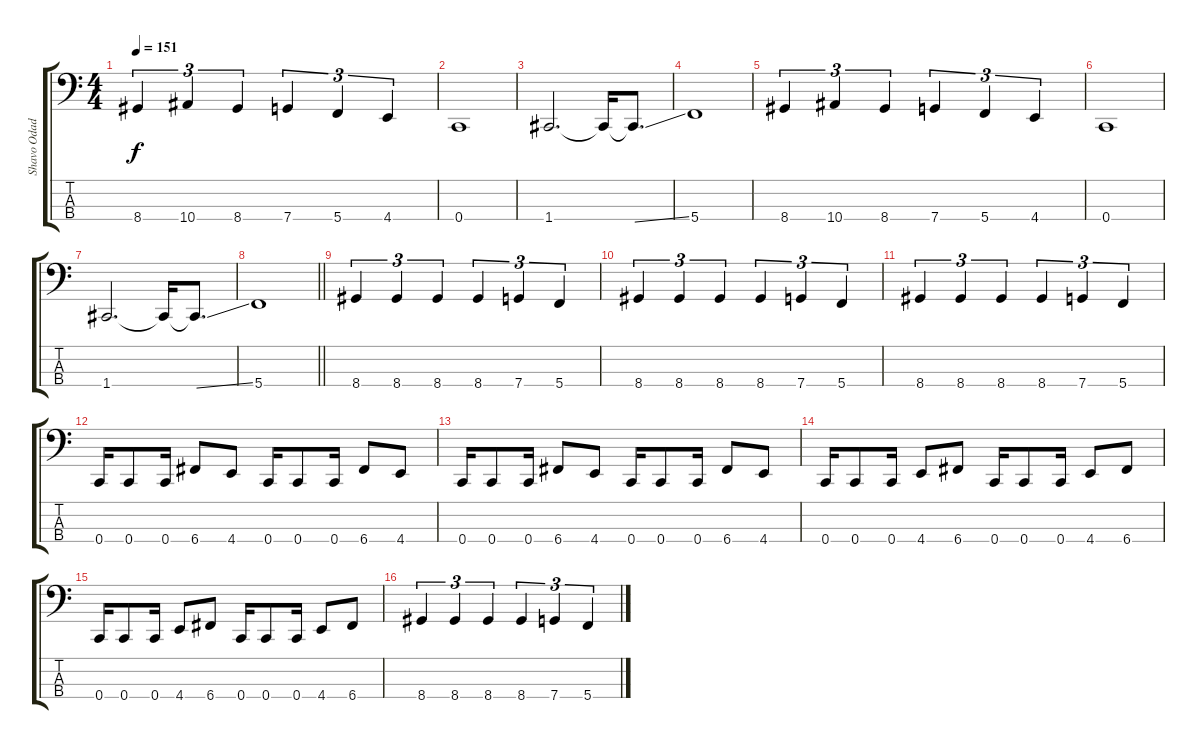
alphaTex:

\track ("Shavo Odadjian" "Shavo Odad") {instrument electricbasspick}
\staff {score tabs}
\tuning (F2 C2 G1 C1) {hide}
\ts (4 4)
\tempo 151
\clef f4
\ks c
8.4.4{tu (3 2) dy f} 10.4.4{tu (3 2)} 8.4.4{tu (3 2)} 7.4.4{tu (3 2)} 5.4.4{tu (3 2)} 4.4.4{tu (3 2)} |
0.4.1 |
1.4.2{d} 1.4{t}.16 1.4{ss t}.8{d} |
5.4.1 |
8.4.4{tu (3 2)} 10.4.4{tu (3 2)} 8.4.4{tu (3 2)} 7.4.4{tu (3 2)} 5.4.4{tu (3 2)} 4.4.4{tu (3 2)} |
0.4.1 |
1.4.2{d} 1.4{t}.16 1.4{ss t}.8{d} |
\barLineRight lightlight
5.4.1 |
8.4.4{tu (3 2)} 8.4.4{tu (3 2)} 8.4.4{tu (3 2)} 8.4.4{tu (3 2)} 7.4.4{tu (3 2)} 5.4.4{tu (3 2)} |
8.4.4{tu (3 2)} 8.4.4{tu (3 2)} 8.4.4{tu (3 2)} 8.4.4{tu (3 2)} 7.4.4{tu (3 2)} 5.4.4{tu (3 2)} |
8.4.4{tu (3 2)} 8.4.4{tu (3 2)} 8.4.4{tu (3 2)} 8.4.4{tu (3 2)} 7.4.4{tu (3 2)} 5.4.4{tu (3 2)} |
0.4.16 0.4.8 0.4.16 6.4.8 4.4.8 0.4.16 0.4.8 0.4.16 6.4.8 4.4.8 |
0.4.16 0.4.8 0.4.16 6.4.8 4.4.8 0.4.16 0.4.8 0.4.16 6.4.8 4.4.8 |
0.4.16 0.4.8 0.4.16 4.4.8 6.4.8 0.4.16 0.4.8 0.4.16 4.4.8 6.4.8 |
0.4.16 0.4.8 0.4.16 4.4.8 6.4.8 0.4.16 0.4.8 0.4.16 4.4.8 6.4.8 |
8.4.4{tu (3 2)} 8.4.4{tu (3 2)} 8.4.4{tu (3 2)} 8.4.4{tu (3 2)} 7.4.4{tu (3 2)} 5.4.4{tu (3 2)}
